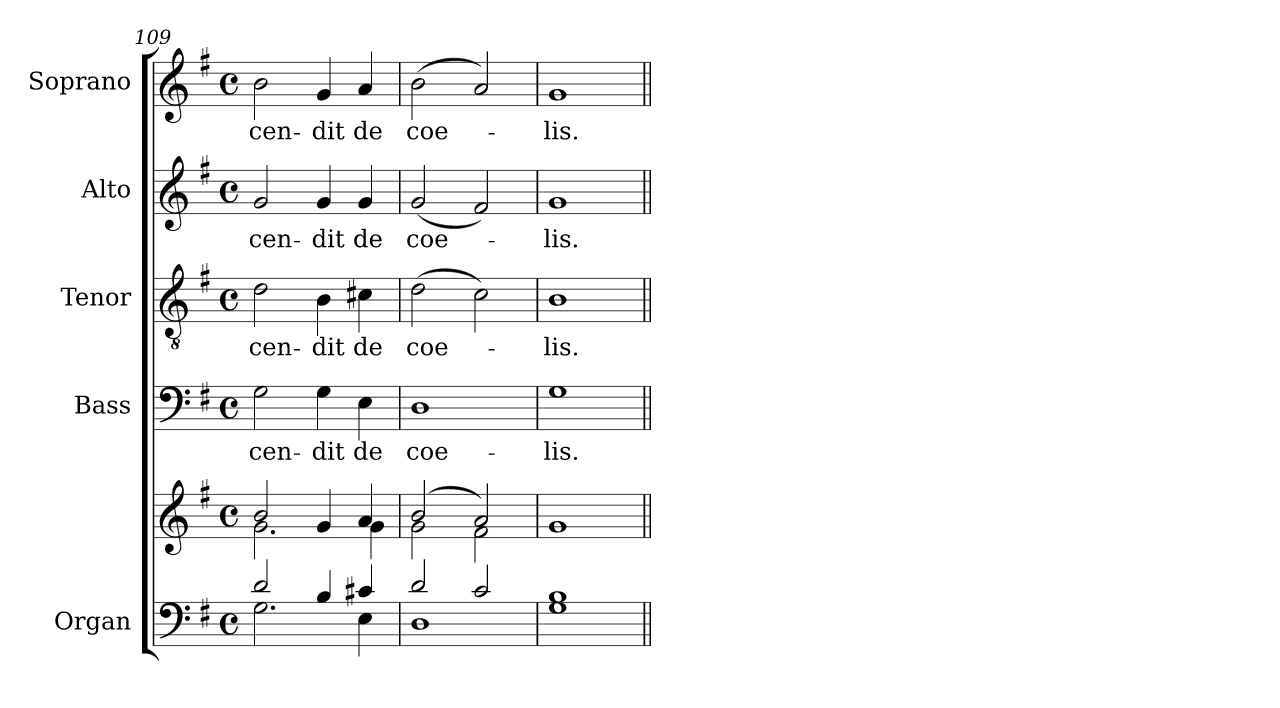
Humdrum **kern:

**kern	**kern	**kern	**text	**kern	**text	**kern	**text	**kern	**text
*part5	*part5	*part4	*part4	*part3	*part3	*part2	*part2	*part1	*part1
*staff6	*staff5	*staff4	*staff4	*staff3	*staff3	*staff2	*staff2	*staff1	*staff1
*I"Organ	*	*I"Bass	*	*I"Tenor	*	*I"Alto	*	*I"Soprano	*
*I'Org.	*	*I'B.	*	*I'T.	*	*I'A.	*	*I'S.	*
!!LO:LB:g=z
*clefF4	*clefG2	*clefF4	*	*clefGv2	*	*clefG2	*	*clefG2	*
*k[f#]	*k[f#]	*k[f#]	*	*k[f#]	*	*k[f#]	*	*k[f#]	*
*G:	*G:	*G:	*	*G:	*	*G:	*	*G:	*
*M4/4	*M4/4	*M4/4	*	*M4/4	*	*M4/4	*	*M4/4	*
*met(c)	*met(c)	*met(c)	*	*met(c)	*	*met(c)	*	*met(c)	*
=109	=109	=109	=109	=109	=109	=109	=109	=109	=109
*^	*^	*	*	*	*	*	*	*	*
!	!	!	!	!	!LO:LY:b	!	!LO:LY:b	!	!LO:LY:b	!	!LO:LY:b
2d/	2.G\	2b/	2.g\	2G\	-cen-	2d\	-cen-	2g/	-cen-	2b\	-cen-
!	!	!	!	!	!LO:LY:b	!	!LO:LY:b	!	!LO:LY:b	!	!LO:LY:b
4B/	.	4g/	.	4G\	-dit	4B\	-dit	4g/	-dit	4g/	-dit
!	!	!	!	!	!LO:LY:b	!	!LO:LY:b	!	!LO:LY:b	!	!LO:LY:b
4c#X/	4E\	4a/	4g\	4E\	de	4c#X\	de	4g/	de	4a/	de
=110	=110	=110	=110	=110	=110	=110	=110	=110	=110	=110	=110
!	!	!	!	!	!LO:LY:b	!	!LO:LY:b	!	!LO:LY:b	!	!LO:LY:b
2d/	1D	(>2b/	2g\	1D	coe-	(>2d\	coe-	(<2g/	coe-	(>2b\	coe-
2c/	.	2a/)	2f#\	.	.	2c\)	.	2f#/)	.	2a/)	.
=111	=111	=111	=111	=111	=111	=111	=111	=111	=111	=111	=111
!	!	!	!	!	!LO:LY:b	!	!LO:LY:b	!	!LO:LY:b	!	!LO:LY:b
*	*	*v	*v	*	*	*	*	*	*	*	*
1B	1G	1g	1G	-lis.	1B	-lis.	1g	-lis.	1g	-lis.
*v	*v	*	*	*	*	*	*	*	*	*
=||	=||	=||	=||	=||	=||	=||	=||	=||	=||
*-	*-	*-	*-	*-	*-	*-	*-	*-	*-
